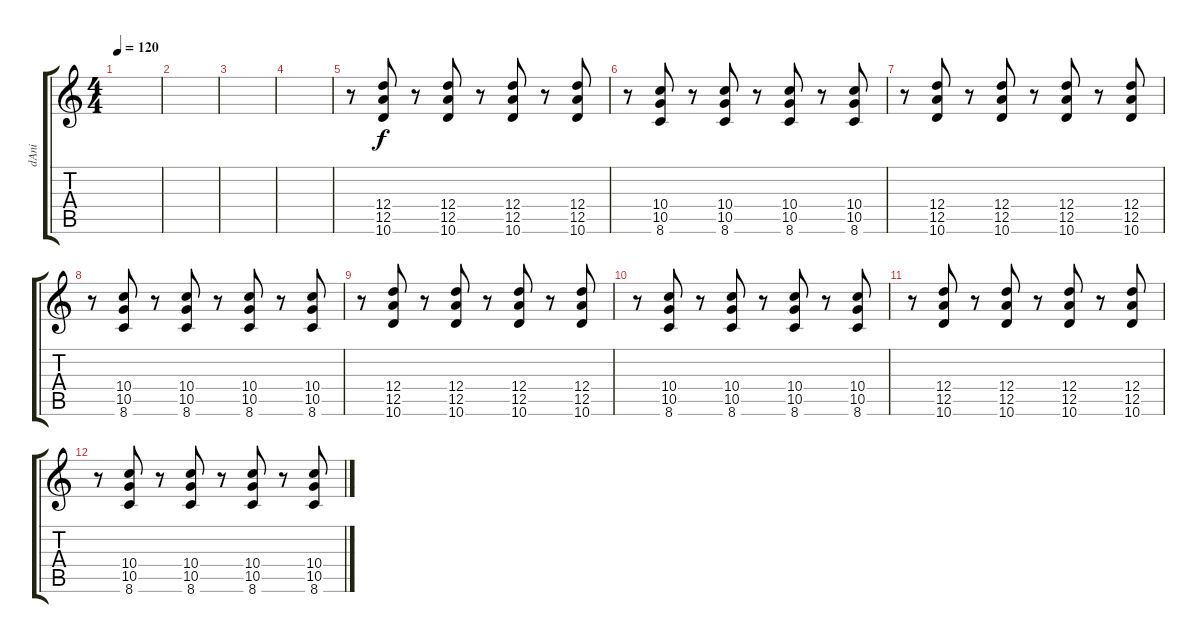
\track ("dAni" "dAni") {instrument distortionguitar}
\staff {score tabs}
\tuning (E4 B3 G3 D3 A2 E2) {hide}
\ts (4 4)
\tempo 120
\clef g2
\ks c
|
|
|
|
r.8 (12.4 12.5 10.6).8 r.8 (12.4 12.5 10.6).8 r.8 (12.4 12.5 10.6).8 r.8 (12.4 12.5 10.6).8 |
r.8 (10.4 10.5 8.6).8 r.8 (10.4 10.5 8.6).8 r.8 (10.4 10.5 8.6).8 r.8 (10.4 10.5 8.6).8 |
r.8 (12.4 12.5 10.6).8 r.8 (12.4 12.5 10.6).8 r.8 (12.4 12.5 10.6).8 r.8 (12.4 12.5 10.6).8 |
r.8 (10.4 10.5 8.6).8 r.8 (10.4 10.5 8.6).8 r.8 (10.4 10.5 8.6).8 r.8 (10.4 10.5 8.6).8 |
r.8 (12.4 12.5 10.6).8 r.8 (12.4 12.5 10.6).8 r.8 (12.4 12.5 10.6).8 r.8 (12.4 12.5 10.6).8 |
r.8 (10.4 10.5 8.6).8 r.8 (10.4 10.5 8.6).8 r.8 (10.4 10.5 8.6).8 r.8 (10.4 10.5 8.6).8 |
r.8 (12.4 12.5 10.6).8 r.8 (12.4 12.5 10.6).8 r.8 (12.4 12.5 10.6).8 r.8 (12.4 12.5 10.6).8 |
r.8 (10.4 10.5 8.6).8 r.8 (10.4 10.5 8.6).8 r.8 (10.4 10.5 8.6).8 r.8 (10.4 10.5 8.6).8
